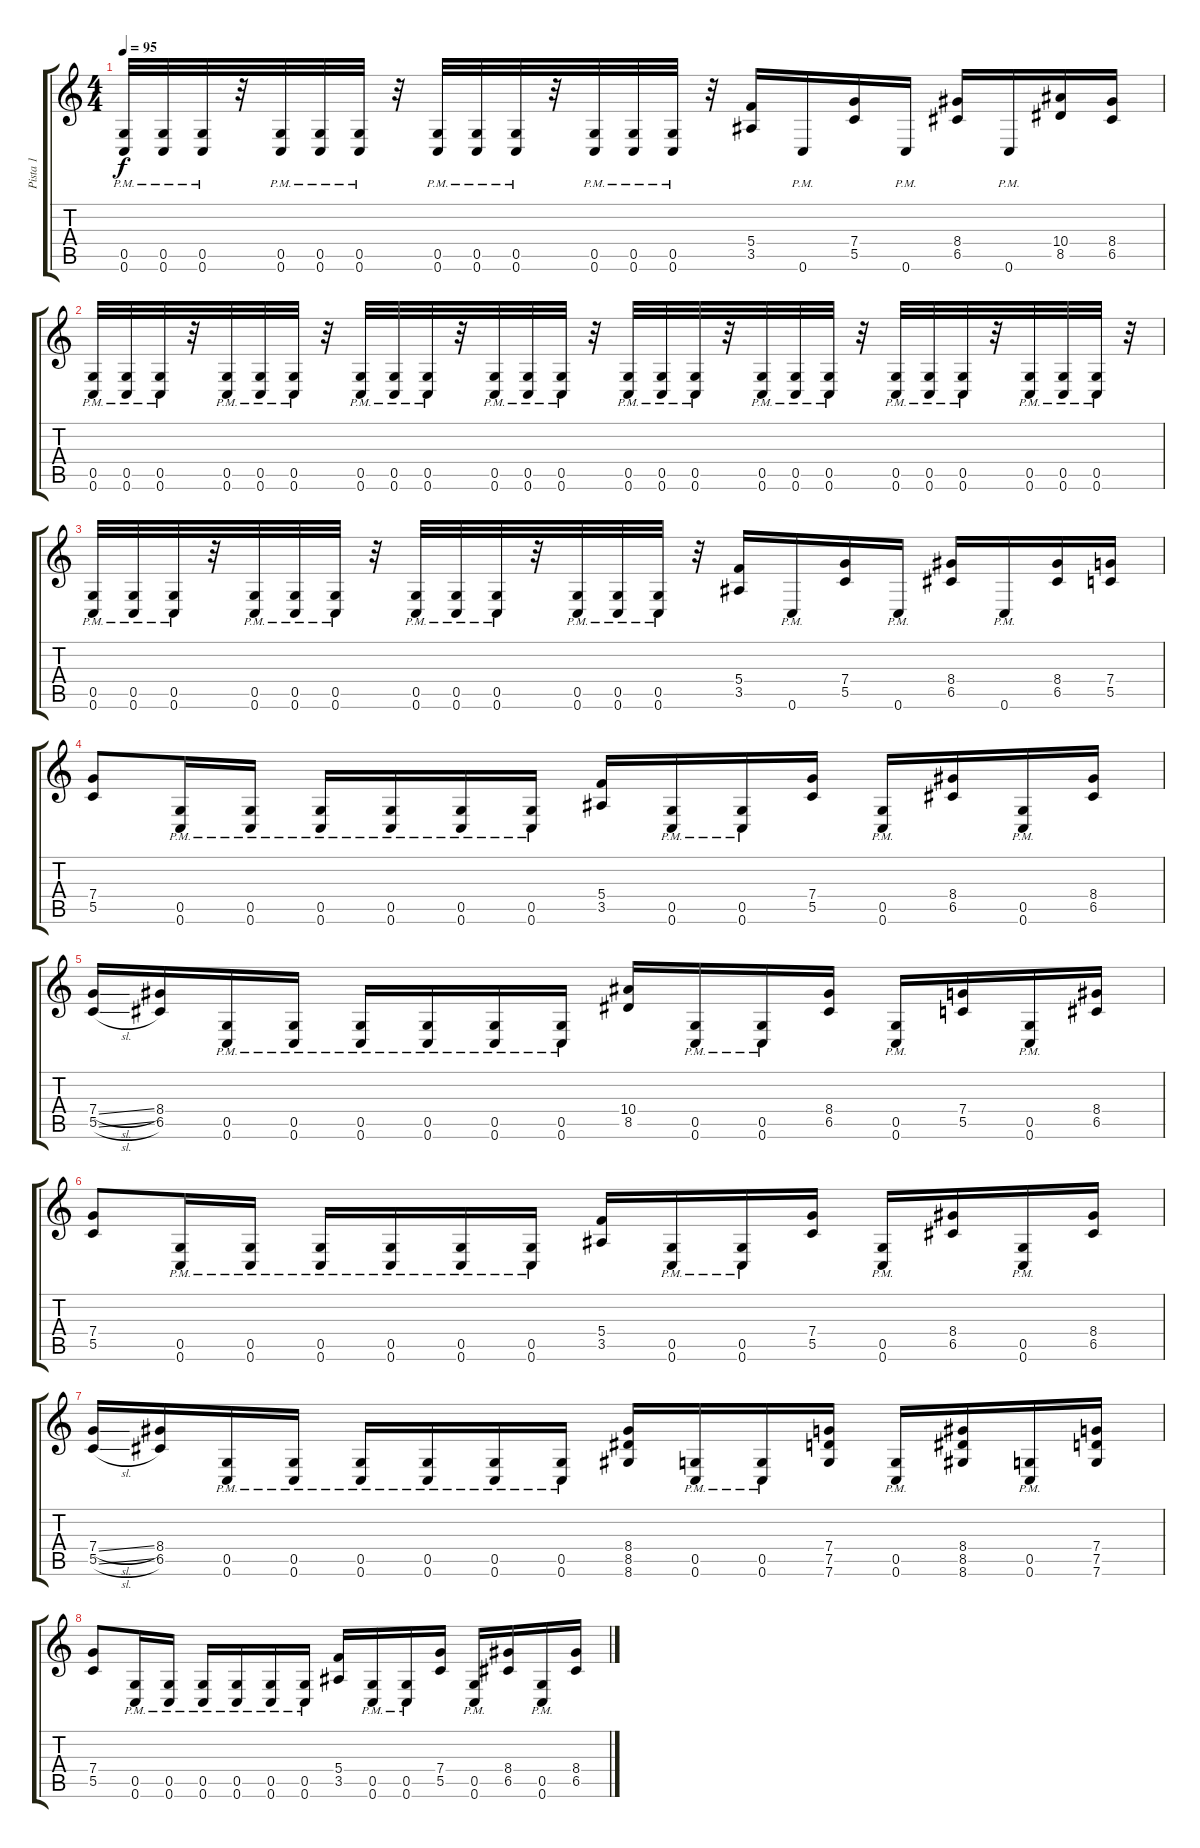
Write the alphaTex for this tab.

\track ("Pista 1" "Pista 1") {instrument overdrivenguitar}
\staff {score tabs}
\tuning (D4 A3 F3 C3 G2 C2) {hide}
\ts (4 4)
\tempo 95
\clef g2
\ks c
(0.5 0.6{pm}).32{dy f} (0.5 0.6{pm}).32 (0.5 0.6{pm}).32 r.32 (0.5 0.6{pm}).32 (0.5 0.6{pm}).32 (0.5 0.6{pm}).32 r.32 (0.5 0.6{pm}).32 (0.5 0.6{pm}).32 (0.5 0.6{pm}).32 r.32 (0.5 0.6{pm}).32 (0.5 0.6{pm}).32 (0.5 0.6{pm}).32 r.32 (5.4 3.5).16 0.6{pm}.16 (7.4 5.5).16 0.6{pm}.16 (8.4 6.5).16 0.6{pm}.16 (10.4 8.5).16 (8.4 6.5).16 |
(0.5 0.6{pm}).32 (0.5 0.6{pm}).32 (0.5 0.6{pm}).32 r.32 (0.5 0.6{pm}).32 (0.5 0.6{pm}).32 (0.5 0.6{pm}).32 r.32 (0.5 0.6{pm}).32 (0.5 0.6{pm}).32 (0.5 0.6{pm}).32 r.32 (0.5 0.6{pm}).32 (0.5 0.6{pm}).32 (0.5 0.6{pm}).32 r.32 (0.5 0.6{pm}).32 (0.5 0.6{pm}).32 (0.5 0.6{pm}).32 r.32 (0.5 0.6{pm}).32 (0.5 0.6{pm}).32 (0.5 0.6{pm}).32 r.32 (0.5 0.6{pm}).32 (0.5 0.6{pm}).32 (0.5 0.6{pm}).32 r.32 (0.5 0.6{pm}).32 (0.5 0.6{pm}).32 (0.5 0.6{pm}).32 r.32 |
(0.5 0.6{pm}).32 (0.5 0.6{pm}).32 (0.5 0.6{pm}).32 r.32 (0.5 0.6{pm}).32 (0.5 0.6{pm}).32 (0.5 0.6{pm}).32 r.32 (0.5 0.6{pm}).32 (0.5 0.6{pm}).32 (0.5 0.6{pm}).32 r.32 (0.5 0.6{pm}).32 (0.5 0.6{pm}).32 (0.5 0.6{pm}).32 r.32 (5.4 3.5).16 0.6{pm}.16 (7.4 5.5).16 0.6{pm}.16 (8.4 6.5).16 0.6{pm}.16 (8.4 6.5).16 (7.4 5.5).16 |
(7.4 5.5).8 (0.5 0.6{pm}).16 (0.5 0.6{pm}).16 (0.5 0.6{pm}).16 (0.5 0.6{pm}).16 (0.5 0.6{pm}).16 (0.5 0.6{pm}).16 (5.4 3.5).16 (0.5 0.6{pm}).16 (0.5 0.6{pm}).16 (7.4 5.5).16 (0.5 0.6{pm}).16 (8.4 6.5).16 (0.5 0.6{pm}).16 (8.4 6.5).16 |
(7.4{sl} 5.5{sl}).16 (8.4 6.5).16 (0.5 0.6{pm}).16 (0.5 0.6{pm}).16 (0.5 0.6{pm}).16 (0.5 0.6{pm}).16 (0.5 0.6{pm}).16 (0.5 0.6{pm}).16 (10.4 8.5).16 (0.5 0.6{pm}).16 (0.5 0.6{pm}).16 (8.4 6.5).16 (0.5 0.6{pm}).16 (7.4 5.5).16 (0.5 0.6{pm}).16 (8.4 6.5).16 |
(7.4 5.5).8 (0.5 0.6{pm}).16 (0.5 0.6{pm}).16 (0.5 0.6{pm}).16 (0.5 0.6{pm}).16 (0.5 0.6{pm}).16 (0.5 0.6{pm}).16 (5.4 3.5).16 (0.5 0.6{pm}).16 (0.5 0.6{pm}).16 (7.4 5.5).16 (0.5 0.6{pm}).16 (8.4 6.5).16 (0.5 0.6{pm}).16 (8.4 6.5).16 |
(7.4{sl} 5.5{sl}).16 (8.4 6.5).16 (0.5 0.6{pm}).16 (0.5 0.6{pm}).16 (0.5 0.6{pm}).16 (0.5 0.6{pm}).16 (0.5 0.6{pm}).16 (0.5 0.6{pm}).16 (8.4 8.5 8.6).16 (0.5 0.6{pm}).16 (0.5 0.6{pm}).16 (7.4 7.5 7.6).16 (0.5 0.6{pm}).16 (8.4 8.5 8.6).16 (0.5 0.6{pm}).16 (7.4 7.5 7.6).16 |
(7.4 5.5).8 (0.5 0.6{pm}).16 (0.5 0.6{pm}).16 (0.5 0.6{pm}).16 (0.5 0.6{pm}).16 (0.5 0.6{pm}).16 (0.5 0.6{pm}).16 (5.4 3.5).16 (0.5 0.6{pm}).16 (0.5 0.6{pm}).16 (7.4 5.5).16 (0.5 0.6{pm}).16 (8.4 6.5).16 (0.5 0.6{pm}).16 (8.4 6.5).16
